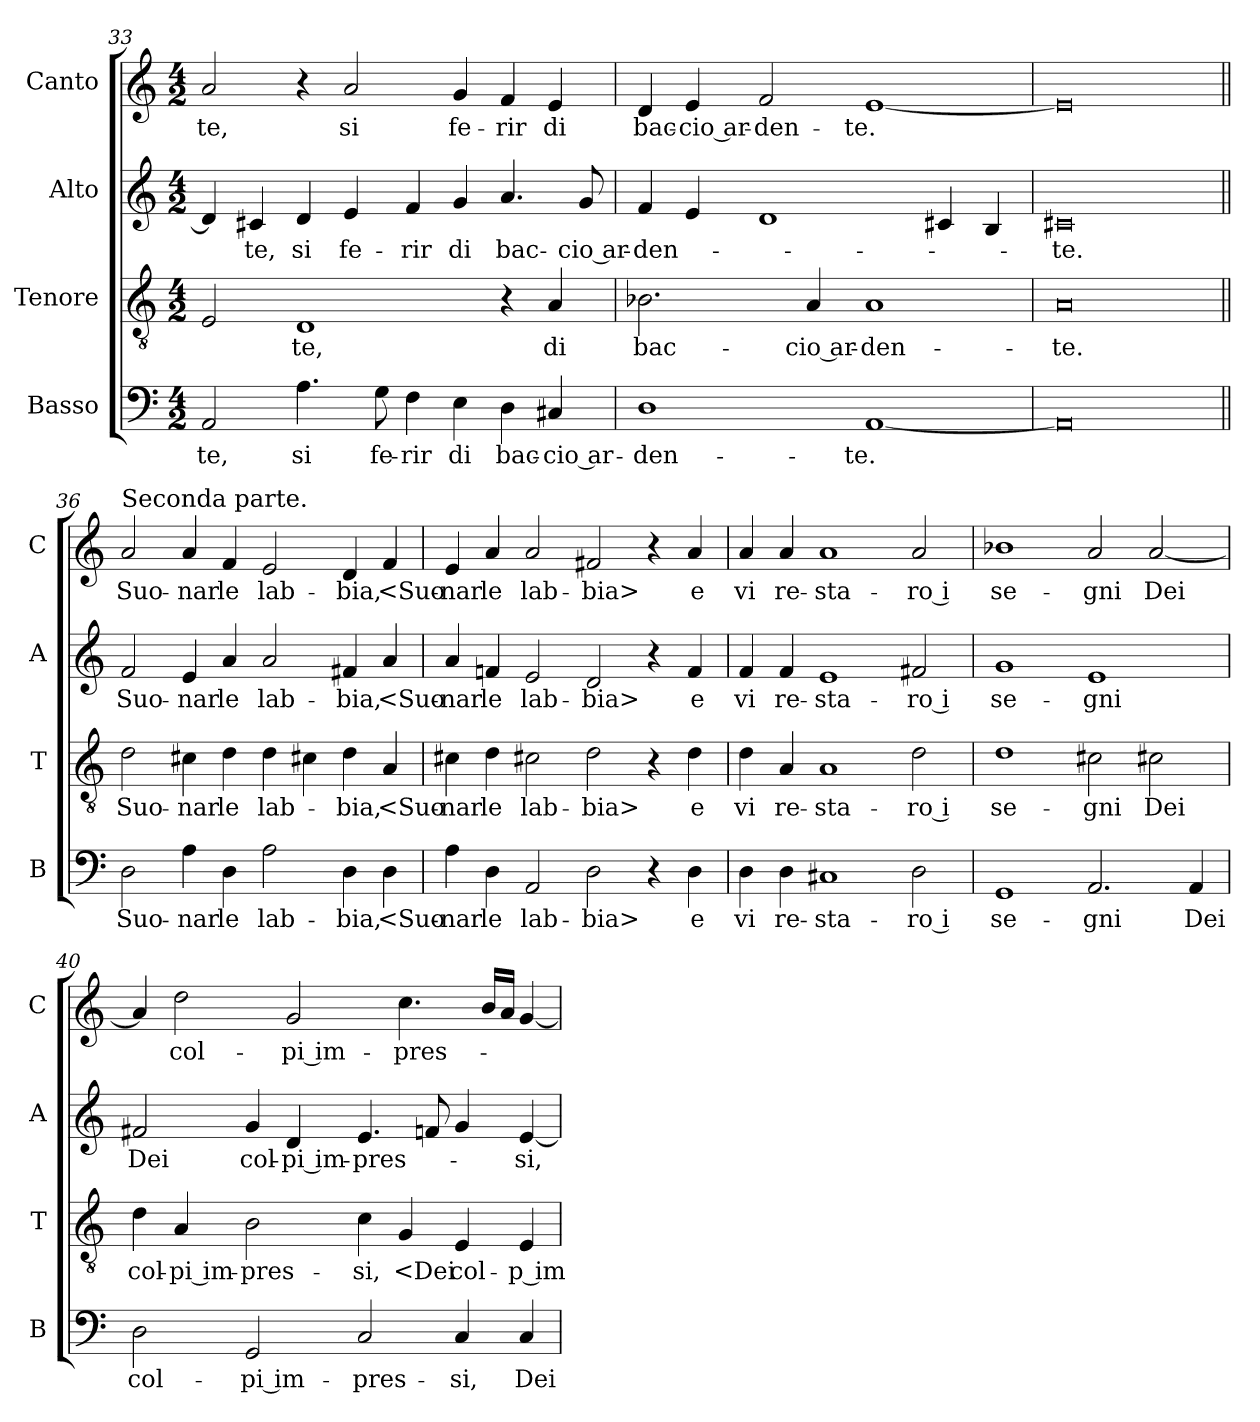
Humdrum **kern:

**kern	**text	**kern	**text	**kern	**text	**kern	**text
*part4	*part4	*part3	*part3	*part2	*part2	*part1	*part1
*staff4	*staff4	*staff3	*staff3	*staff2	*staff2	*staff1	*staff1
*I"Basso	*	*I"Tenore	*	*I"Alto	*	*I"Canto	*
*I'B	*	*I'T	*	*I'A	*	*I'C	*
*clefF4	*	*clefGv2	*	*clefG2	*	*clefG2	*
*k[]	*	*k[]	*	*k[]	*	*k[]	*
*C:	*	*C:	*	*C:	*	*C:	*
*M4/2	*	*M4/2	*	*M4/2	*	*M4/2	*
=33	=33	=33	=33	=33	=33	=33	=33
2AA	-te,	2E	.	4d]	.	2a	-te,
.	.	.	.	4c#X	-te,	.	.
4.A	si	1D	-te,	4d	si	4r	.
.	.	.	.	4e	fe-	2a	si
8G	fe-	.	.	.	.	.	.
4F	-rir	.	.	4f	-rir	.	.
4E	di	.	.	4g	di	4g	fe-
4D	bac-	4r	.	4.a	bac-	4f	-rir
4C#X	-cio ar-	4A	di	.	.	4e	di
.	.	.	.	8g	-cio ar-	.	.
=34	=34	=34	=34	=34	=34	=34	=34
1D	-den-	2.B-X	bac-	4f	-den-	4d	bac-
.	.	.	.	4e	.	4e	-cio ar-
.	.	.	.	1d	.	2f	-den-
.	.	4A	-cio ar-	.	.	.	.
[1AA	-te.	1A	-den-	.	.	[1e	-te.
.	.	.	.	4c#X	.	.	.
.	.	.	.	4B	.	.	.
=35	=35	=35	=35	=35	=35	=35	=35
0AA]	.	0A	-te.	0c#X	-te.	0e]	.
=36||	=36||	=36||	=36||	=36||	=36||	=36||	=36||
!	!	!	!	!	!	!LO:TX:a:t=Seconda parte.	!
2D	Suo-	2d	Suo-	2f	Suo-	2a	Suo-
4A	-nar	4c#X	-nar	4e	-nar	4a	-nar
4D	le	4d	le	4a	le	4f	le
2A	lab-	4d	lab-	2a	lab-	2e	lab-
.	.	4c#X	.	.	.	.	.
4D	-bia,	4d	-bia,	4f#X	-bia,	4d	-bia,
4D	<Suo-	4A	<Suo-	4a	<Suo-	4f	<Suo-
=37	=37	=37	=37	=37	=37	=37	=37
4A	-nar	4c#X	-nar	4a	-nar	4e	-nar
4D	le	4d	le	4fn	le	4a	le
2AA	lab-	2c#X	lab-	2e	lab-	2a	lab-
2D	-bia>	2d	-bia>	2d	-bia>	2f#X	-bia>
4r	.	4r	.	4r	.	4r	.
4D	e	4d	e	4f	e	4a	e
=38	=38	=38	=38	=38	=38	=38	=38
4D	vi	4d	vi	4f	vi	4a	vi
4D	re-	4A	re-	4f	re-	4a	re-
1C#X	-sta-	1A	-sta-	1e	-sta-	1a	-sta-
2D	-ro i	2d	-ro i	2f#X	-ro i	2a	-ro i
=39	=39	=39	=39	=39	=39	=39	=39
1GG	se-	1d	se-	1g	se-	1b-X	se-
2.AA	-gni	2c#X	-gni	1e	-gni	2a	-gni
.	.	2c#X	Dei	.	.	[2a	Dei
4AA	Dei	.	.	.	.	.	.
=40	=40	=40	=40	=40	=40	=40	=40
2D	col-	4d	col-	2f#X	Dei	4a]	.
.	.	4A	-pi im-	.	.	2dd	col-
2GG	-pi im-	2B	-pres-	4g	col-	.	.
.	.	.	.	4d	-pi im-	2g	-pi im-
2C	-pres-	4c	-si,	4.e	-pres-	.	.
.	.	4G	<Dei	.	.	4.cc	-pres-
.	.	.	.	8fn	.	.	.
4C	-si,	4E	col-	4g	.	.	.
.	.	.	.	.	.	16bLL	.
.	.	.	.	.	.	16aJJ	.
4C	Dei	4E	-p im-	[4e	-si,	[4g	.
=	=	=	=	=	=	=	=
*-	*-	*-	*-	*-	*-	*-	*-
